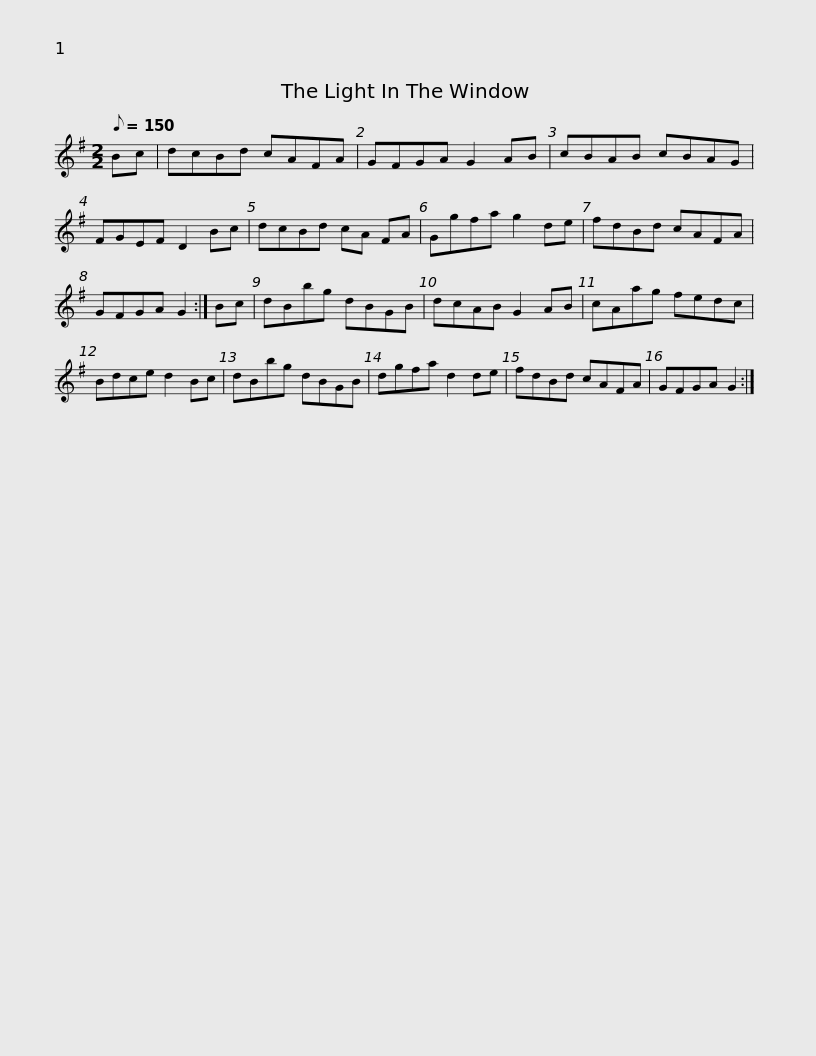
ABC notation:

X:1
L:1/8
Q:1/8=150
M:2/2
I:linebreak $
K:G
V:1 treble
V:1
 Bc | dcBd cAFA | GFGA G2 AB | cBAB cBAG | FGEF D2 Bc | %5
 dcBd cA FA |$ Ggfa g2 de | fdBd cAFA | GFGA G2 :| Bc | %10
 dBbg dBGB | dcAB G2 AB |$ cAag fedc | Bdce d2 Bc | dBbg dBGB | %15
 dgfa d2 de | fdBd cAFA | GFGA G2 :| %18
